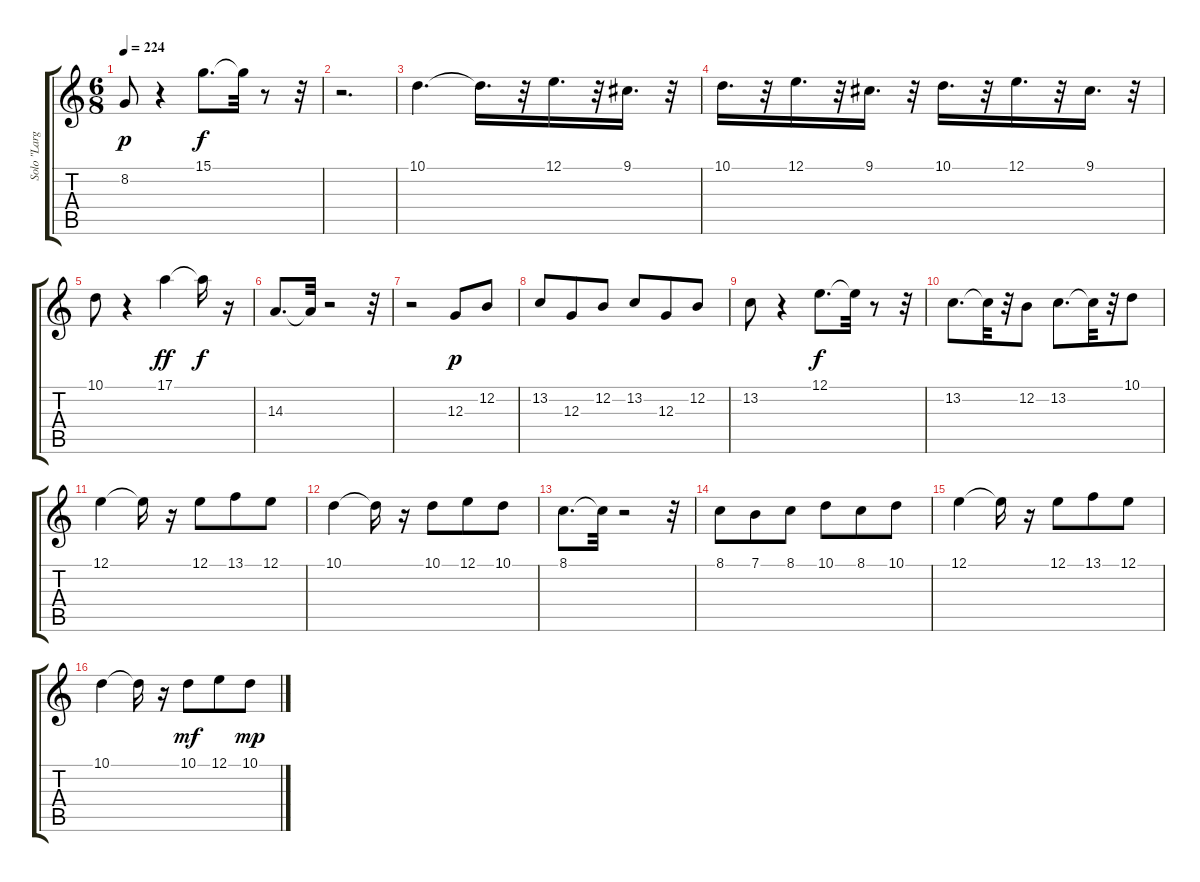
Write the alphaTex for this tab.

\track ("Solo \"Largo al Factotum\"" "Solo \"Larg") {instrument altosax}
\staff {score tabs}
\tuning (E4 B3 G3 D3 A2 E2) {hide}
\ts (6 8)
\tempo 224
\clef g2
\ks c
8.2.8{dy p} r.4 15.1.8{d dy f} 15.1{t}.32 r.8 r.32 |
r.2{d} |
10.1.4{d} 10.1{t}.16{d} r.32 12.1.16{d} r.32 9.1.16{d} r.32 |
10.1.16{d} r.32 12.1.16{d} r.32 9.1.16{d} r.32 10.1.16{d} r.32 12.1.16{d} r.32 9.1.16{d} r.32 |
10.1.8 r.4 17.1.4{dy ff} 17.1{t}.16{dy f} r.16 |
14.3.8{d} 14.3{t}.32 r.2 r.32 |
r.2 12.3.8{dy p} 12.2.8 |
13.2.8 12.3.8 12.2.8 13.2.8 12.3.8 12.2.8 |
13.2.8 r.4 12.1.8{d dy f} 12.1{t}.32 r.8 r.32 |
13.2.8{d} 13.2{t}.32 r.32 12.2.8 13.2.8{d} 13.2{t}.32 r.32 10.1.8 |
12.1.4 12.1{t}.16 r.16 12.1.8 13.1.8 12.1.8 |
10.1.4 10.1{t}.16 r.16 10.1.8 12.1.8 10.1.8 |
8.1.8{d} 8.1{t}.32 r.2 r.32 |
8.1.8 7.1.8 8.1.8 10.1.8 8.1.8 10.1.8 |
12.1.4 12.1{t}.16 r.16 12.1.8 13.1.8 12.1.8 |
10.1.4 10.1{t}.16 r.16 10.1.8{dy mf} 12.1.8 10.1.8{dy mp}
